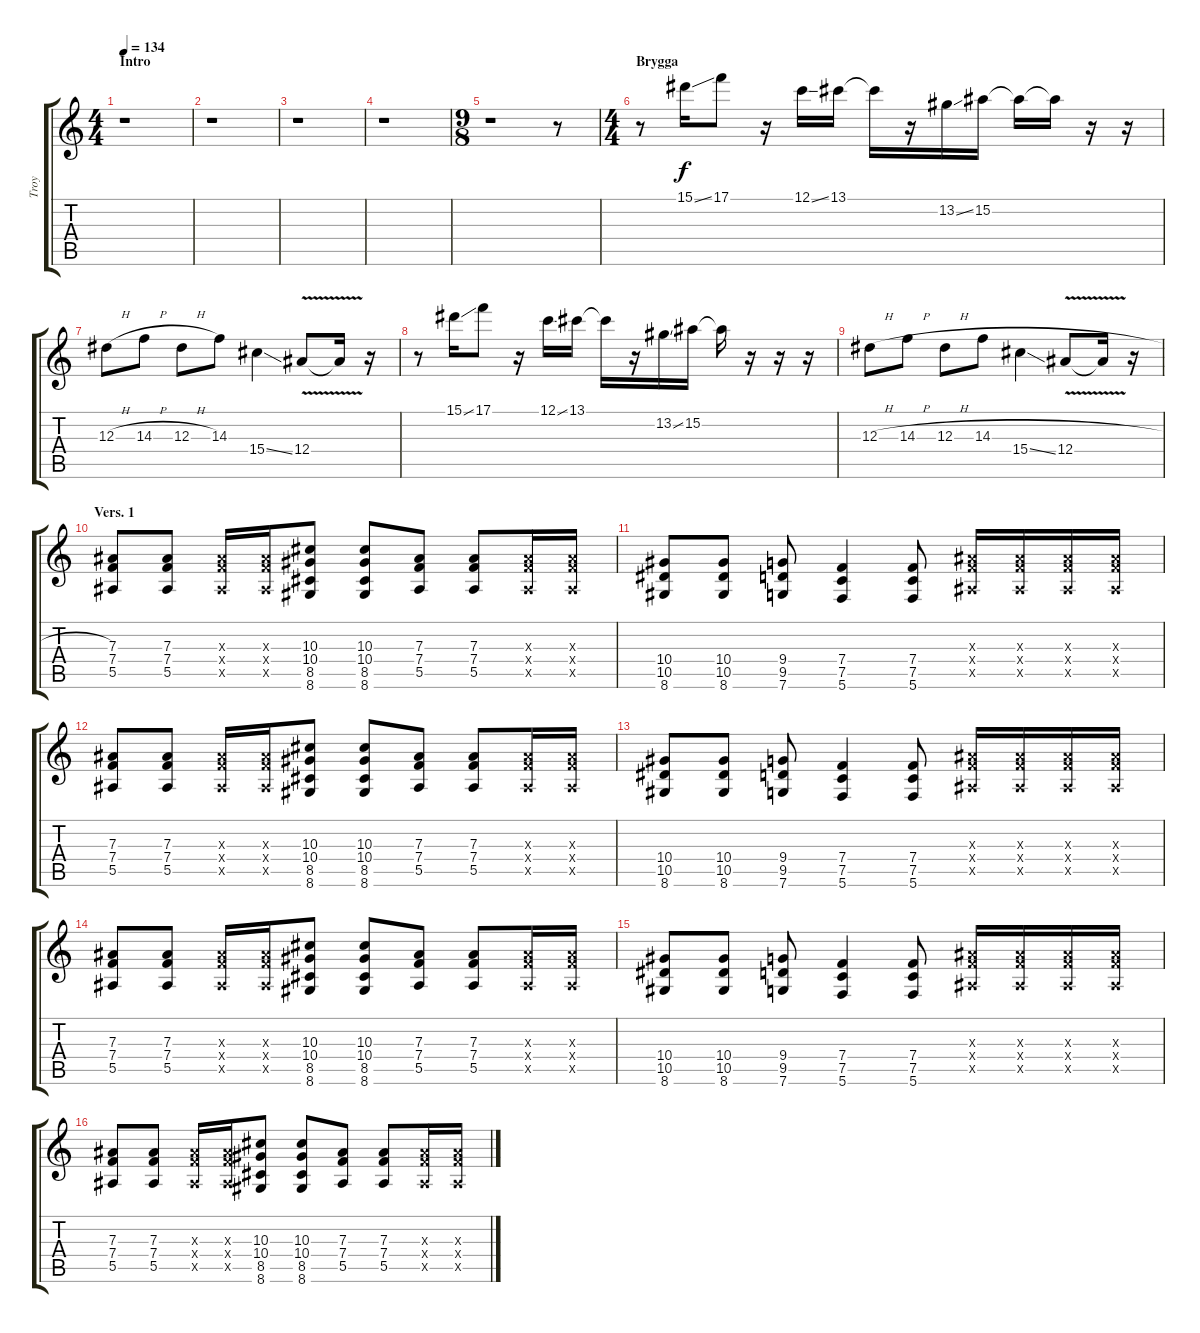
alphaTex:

\track ("Troy" "Troy") {instrument overdrivenguitar}
\staff {score tabs}
\tuning (C4 G3 Eb3 Bb2 F2 C2) {hide}
\ts (4 4)
\section ("" "Intro")
\tempo 134
\clef g2
\ks c
r.1{dy f instrument overdrivenguitar} |
r.1 |
r.1 |
r.1 |
\ts (9 8)
r.1 r.8 |
\ts (4 4)
\section ("" "Brygga")
r.8 15.1{ss}.16 17.1.8 r.16 12.1{ss}.16 13.1.16 13.1{t}.16 r.16 13.2{ss}.16 15.2.16 15.2{t}.16 15.2{t}.16 r.16 r.16 |
12.3{h}.8 14.3{h}.8 12.3{h}.8 14.3.8 15.4{ss}.4 12.4{v}.8 12.4{t}.16 r.16 |
r.8 15.1{ss}.16 17.1.8 r.16 12.1{ss}.16 13.1.16 13.1{t}.16 r.16 13.2{ss}.16 15.2.16 15.2{t}.16 r.16 r.16 r.16 |
12.3{h}.8 14.3{h}.8 12.3{h}.8 14.3{h}.8 15.4{ss}.4 12.4{v}.8 12.4{t}.16 r.16 |
\section ("" "Vers. 1")
(7.3 7.4 5.5).8 (7.3 7.4 5.5).8 (7.3{x} 7.4{x} 5.5{x}).16 (7.3{x} 7.4{x} 5.5{x}).16 (10.3 10.4 8.5 8.6).8 (10.3 10.4 8.5 8.6).8 (7.3 7.4 5.5).8 (7.3 7.4 5.5).8 (7.3{x} 7.4{x} 5.5{x}).16 (7.3{x} 7.4{x} 5.5{x}).16 |
(10.4 10.5 8.6).8 (10.4 10.5 8.6).8 (9.4 9.5 7.6).8 (7.4 7.5 5.6).4 (7.4 7.5 5.6).8 (7.3{x} 7.4{x} 5.5{x}).16 (7.3{x} 7.4{x} 5.5{x}).16 (7.3{x} 7.4{x} 5.5{x}).16 (7.3{x} 7.4{x} 5.5{x}).16 |
(7.3 7.4 5.5).8 (7.3 7.4 5.5).8 (7.3{x} 7.4{x} 5.5{x}).16 (7.3{x} 7.4{x} 5.5{x}).16 (10.3 10.4 8.5 8.6).8 (10.3 10.4 8.5 8.6).8 (7.3 7.4 5.5).8 (7.3 7.4 5.5).8 (7.3{x} 7.4{x} 5.5{x}).16 (7.3{x} 7.4{x} 5.5{x}).16 |
(10.4 10.5 8.6).8 (10.4 10.5 8.6).8 (9.4 9.5 7.6).8 (7.4 7.5 5.6).4 (7.4 7.5 5.6).8 (7.3{x} 7.4{x} 5.5{x}).16 (7.3{x} 7.4{x} 5.5{x}).16 (7.3{x} 7.4{x} 5.5{x}).16 (7.3{x} 7.4{x} 5.5{x}).16 |
(7.3 7.4 5.5).8 (7.3 7.4 5.5).8 (7.3{x} 7.4{x} 5.5{x}).16 (7.3{x} 7.4{x} 5.5{x}).16 (10.3 10.4 8.5 8.6).8 (10.3 10.4 8.5 8.6).8 (7.3 7.4 5.5).8 (7.3 7.4 5.5).8 (7.3{x} 7.4{x} 5.5{x}).16 (7.3{x} 7.4{x} 5.5{x}).16 |
(10.4 10.5 8.6).8 (10.4 10.5 8.6).8 (9.4 9.5 7.6).8 (7.4 7.5 5.6).4 (7.4 7.5 5.6).8 (7.3{x} 7.4{x} 5.5{x}).16 (7.3{x} 7.4{x} 5.5{x}).16 (7.3{x} 7.4{x} 5.5{x}).16 (7.3{x} 7.4{x} 5.5{x}).16 |
(7.3 7.4 5.5).8 (7.3 7.4 5.5).8 (7.3{x} 7.4{x} 5.5{x}).16 (7.3{x} 7.4{x} 5.5{x}).16 (10.3 10.4 8.5 8.6).8 (10.3 10.4 8.5 8.6).8 (7.3 7.4 5.5).8 (7.3 7.4 5.5).8 (7.3{x} 7.4{x} 5.5{x}).16 (7.3{x} 7.4{x} 5.5{x}).16
